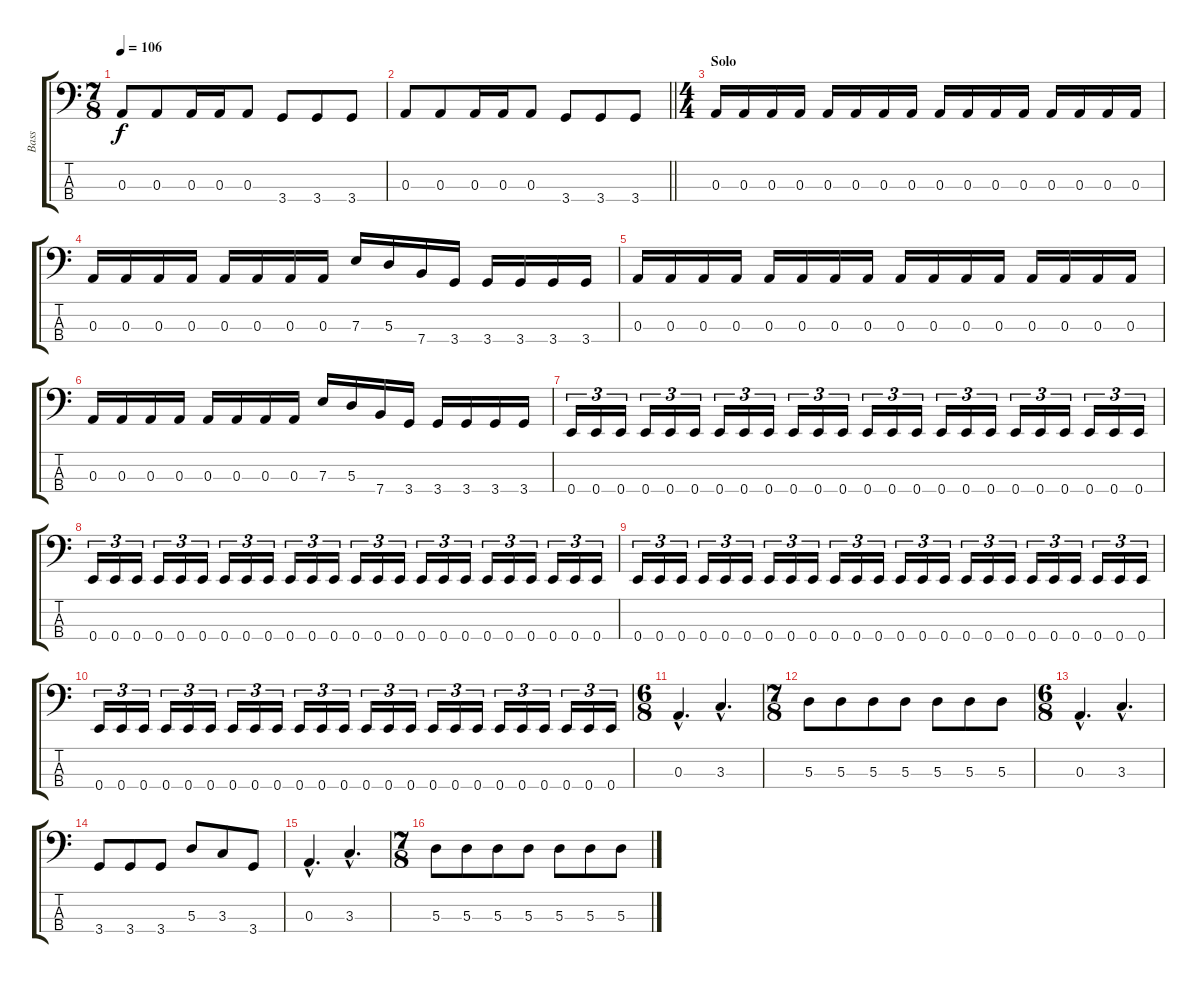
\track ("Bass" "Bass") {instrument electricbassfinger}
\staff {score tabs}
\tuning (G2 D2 A1 E1) {hide}
\ts (7 8)
\tempo 106
\clef f4
\ks aminor
0.3.8{dy f} 0.3.8 0.3.16 0.3.16 0.3.8 3.4.8 3.4.8 3.4.8 |
\barLineRight lightlight
0.3.8 0.3.8 0.3.16 0.3.16 0.3.8 3.4.8 3.4.8 3.4.8 |
\ts (4 4)
\section ("" "Solo")
0.3.16 0.3.16 0.3.16 0.3.16 0.3.16 0.3.16 0.3.16 0.3.16 0.3.16 0.3.16 0.3.16 0.3.16 0.3.16 0.3.16 0.3.16 0.3.16 |
0.3.16 0.3.16 0.3.16 0.3.16 0.3.16 0.3.16 0.3.16 0.3.16 7.3.16 5.3.16 7.4.16 3.4.16 3.4.16 3.4.16 3.4.16 3.4.16 |
0.3.16 0.3.16 0.3.16 0.3.16 0.3.16 0.3.16 0.3.16 0.3.16 0.3.16 0.3.16 0.3.16 0.3.16 0.3.16 0.3.16 0.3.16 0.3.16 |
0.3.16 0.3.16 0.3.16 0.3.16 0.3.16 0.3.16 0.3.16 0.3.16 7.3.16 5.3.16 7.4.16 3.4.16 3.4.16 3.4.16 3.4.16 3.4.16 |
0.4.16{tu (3 2)} 0.4.16{tu (3 2)} 0.4.16{tu (3 2)} 0.4.16{tu (3 2)} 0.4.16{tu (3 2)} 0.4.16{tu (3 2)} 0.4.16{tu (3 2)} 0.4.16{tu (3 2)} 0.4.16{tu (3 2)} 0.4.16{tu (3 2)} 0.4.16{tu (3 2)} 0.4.16{tu (3 2)} 0.4.16{tu (3 2)} 0.4.16{tu (3 2)} 0.4.16{tu (3 2)} 0.4.16{tu (3 2)} 0.4.16{tu (3 2)} 0.4.16{tu (3 2)} 0.4.16{tu (3 2)} 0.4.16{tu (3 2)} 0.4.16{tu (3 2)} 0.4.16{tu (3 2)} 0.4.16{tu (3 2)} 0.4.16{tu (3 2)} |
0.4.16{tu (3 2)} 0.4.16{tu (3 2)} 0.4.16{tu (3 2)} 0.4.16{tu (3 2)} 0.4.16{tu (3 2)} 0.4.16{tu (3 2)} 0.4.16{tu (3 2)} 0.4.16{tu (3 2)} 0.4.16{tu (3 2)} 0.4.16{tu (3 2)} 0.4.16{tu (3 2)} 0.4.16{tu (3 2)} 0.4.16{tu (3 2)} 0.4.16{tu (3 2)} 0.4.16{tu (3 2)} 0.4.16{tu (3 2)} 0.4.16{tu (3 2)} 0.4.16{tu (3 2)} 0.4.16{tu (3 2)} 0.4.16{tu (3 2)} 0.4.16{tu (3 2)} 0.4.16{tu (3 2)} 0.4.16{tu (3 2)} 0.4.16{tu (3 2)} |
0.4.16{tu (3 2)} 0.4.16{tu (3 2)} 0.4.16{tu (3 2)} 0.4.16{tu (3 2)} 0.4.16{tu (3 2)} 0.4.16{tu (3 2)} 0.4.16{tu (3 2)} 0.4.16{tu (3 2)} 0.4.16{tu (3 2)} 0.4.16{tu (3 2)} 0.4.16{tu (3 2)} 0.4.16{tu (3 2)} 0.4.16{tu (3 2)} 0.4.16{tu (3 2)} 0.4.16{tu (3 2)} 0.4.16{tu (3 2)} 0.4.16{tu (3 2)} 0.4.16{tu (3 2)} 0.4.16{tu (3 2)} 0.4.16{tu (3 2)} 0.4.16{tu (3 2)} 0.4.16{tu (3 2)} 0.4.16{tu (3 2)} 0.4.16{tu (3 2)} |
0.4.16{tu (3 2)} 0.4.16{tu (3 2)} 0.4.16{tu (3 2)} 0.4.16{tu (3 2)} 0.4.16{tu (3 2)} 0.4.16{tu (3 2)} 0.4.16{tu (3 2)} 0.4.16{tu (3 2)} 0.4.16{tu (3 2)} 0.4.16{tu (3 2)} 0.4.16{tu (3 2)} 0.4.16{tu (3 2)} 0.4.16{tu (3 2)} 0.4.16{tu (3 2)} 0.4.16{tu (3 2)} 0.4.16{tu (3 2)} 0.4.16{tu (3 2)} 0.4.16{tu (3 2)} 0.4.16{tu (3 2)} 0.4.16{tu (3 2)} 0.4.16{tu (3 2)} 0.4.16{tu (3 2)} 0.4.16{tu (3 2)} 0.4.16{tu (3 2)} |
\ts (6 8)
\section ("" "")
0.3{hac}.4{d} 3.3{hac}.4{d} |
\ts (7 8)
5.3.8 5.3.8 5.3.8 5.3.8 5.3.8 5.3.8 5.3.8 |
\ts (6 8)
0.3{hac}.4{d} 3.3{hac}.4{d} |
3.4.8 3.4.8 3.4.8 5.3.8 3.3.8 3.4.8 |
0.3{hac}.4{d} 3.3{hac}.4{d} |
\ts (7 8)
5.3.8 5.3.8 5.3.8 5.3.8 5.3.8 5.3.8 5.3.8
